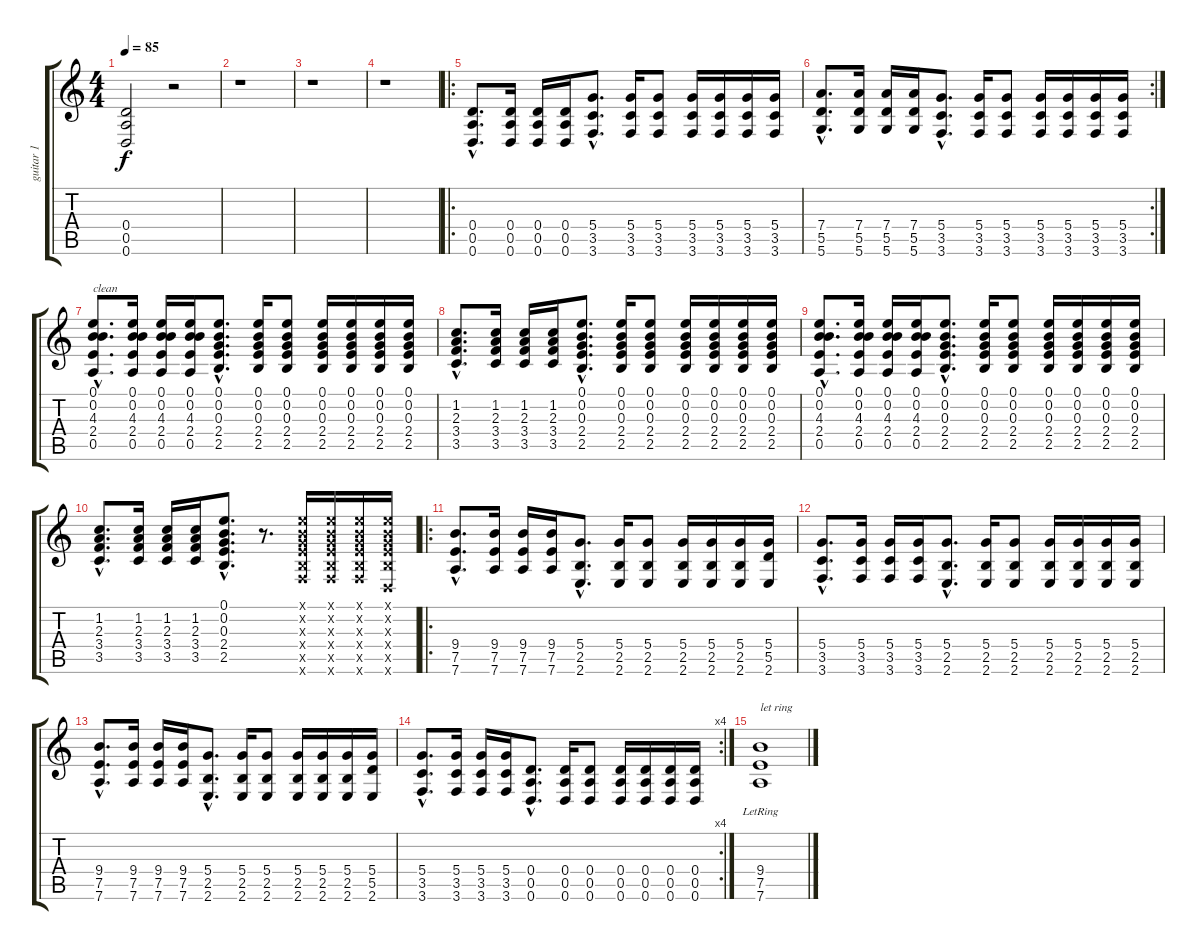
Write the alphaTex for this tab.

\track ("guitar 1" "guitar 1") {instrument electricguitarclean}
\staff {score tabs}
\tuning (E4 B3 G3 D3 A2 D2) {hide}
\ts (4 4)
\tempo 85
\clef g2
\ks c
(0.4 0.5 0.6).2{dy f} r.2 |
r.1 |
r.1 |
r.1 |
\ro
(0.4{hac} 0.5{hac} 0.6{hac}).8{d} (0.4 0.5 0.6).16 (0.4 0.5 0.6).16 (0.4 0.5 0.6).16 (5.4{hac} 3.5{hac} 3.6{hac}).8{d} (5.4 3.5 3.6).16 (5.4 3.5 3.6).8 (5.4 3.5 3.6).16 (5.4 3.5 3.6).16 (5.4 3.5 3.6).16 (5.4 3.5 3.6).16 |
\rc 2
(7.4{hac} 5.5{hac} 5.6{hac}).8{d} (7.4 5.5 5.6).16 (7.4 5.5 5.6).16 (7.4 5.5 5.6).16 (5.4{hac} 3.5{hac} 3.6{hac}).8{d} (5.4 3.5 3.6).16 (5.4 3.5 3.6).8 (5.4 3.5 3.6).16 (5.4 3.5 3.6).16 (5.4 3.5 3.6).16 (5.4 3.5 3.6).16 |
(0.1{hac} 0.2{hac} 4.3{hac} 2.4{hac} 0.5{hac}).8{d txt "clean"} (0.1 0.2 4.3 2.4 0.5).16 (0.1 0.2 4.3 2.4 0.5).16 (0.1 0.2 4.3 2.4 0.5).16 (0.1{hac} 0.2{hac} 0.3{hac} 2.4{hac} 2.5{hac}).8{d} (0.1 0.2 0.3 2.4 2.5).16 (0.1 0.2 0.3 2.4 2.5).8 (0.1 0.2 0.3 2.4 2.5).16 (0.1 0.2 0.3 2.4 2.5).16 (0.1 0.2 0.3 2.4 2.5).16 (0.1 0.2 0.3 2.4 2.5).16 |
(1.2{hac} 2.3{hac} 3.4{hac} 3.5{hac}).8{d} (1.2 2.3 3.4 3.5).16 (1.2 2.3 3.4 3.5).16 (1.2 2.3 3.4 3.5).16 (0.1{hac} 0.2{hac} 0.3{hac} 2.4{hac} 2.5{hac}).8{d} (0.1 0.2 0.3 2.4 2.5).16 (0.1 0.2 0.3 2.4 2.5).8 (0.1 0.2 0.3 2.4 2.5).16 (0.1 0.2 0.3 2.4 2.5).16 (0.1 0.2 0.3 2.4 2.5).16 (0.1 0.2 0.3 2.4 2.5).16 |
(0.1{hac} 0.2{hac} 4.3{hac} 2.4{hac} 0.5{hac}).8{d} (0.1 0.2 4.3 2.4 0.5).16 (0.1 0.2 4.3 2.4 0.5).16 (0.1 0.2 4.3 2.4 0.5).16 (0.1{hac} 0.2{hac} 0.3{hac} 2.4{hac} 2.5{hac}).8{d} (0.1 0.2 0.3 2.4 2.5).16 (0.1 0.2 0.3 2.4 2.5).8 (0.1 0.2 0.3 2.4 2.5).16 (0.1 0.2 0.3 2.4 2.5).16 (0.1 0.2 0.3 2.4 2.5).16 (0.1 0.2 0.3 2.4 2.5).16 |
(1.2{hac} 2.3{hac} 3.4{hac} 3.5{hac}).8{d} (1.2 2.3 3.4 3.5).16 (1.2 2.3 3.4 3.5).16 (1.2 2.3 3.4 3.5).16 (0.1{hac} 0.2{hac} 0.3{hac} 2.4{hac} 2.5{hac}).8{d} r.8{d} (0.1{x} 0.2{x} 0.3{x} 2.4{x} 2.5{x} 3.6{x}).16 (0.1{x} 0.2{x} 0.3{x} 2.4{x} 2.5{x} 3.6{x}).16 (0.1{x} 0.2{x} 0.3{x} 2.4{x} 2.5{x} 3.6{x}).16 (0.1{x} 0.2{x} 0.3{x} 2.4{x} 2.5{x} 0.6{x}).16 |
\ro
(9.4{hac} 7.5{hac} 7.6{hac}).8{d} (9.4 7.5 7.6).16 (9.4 7.5 7.6).16 (9.4 7.5 7.6).16 (5.4{hac} 2.5{hac} 2.6{hac}).8{d} (5.4 2.5 2.6).16 (5.4 2.5 2.6).8 (5.4 2.5 2.6).16 (5.4 2.5 2.6).16 (5.4 2.5 2.6).16 (5.4 5.5 2.6).16 |
(5.4{hac} 3.5{hac} 3.6{hac}).8{d} (5.4 3.5 3.6).16 (5.4 3.5 3.6).16 (5.4 3.5 3.6).16 (5.4{hac} 2.5{hac} 2.6{hac}).8{d} (5.4 2.5 2.6).16 (5.4 2.5 2.6).8 (5.4 2.5 2.6).16 (5.4 2.5 2.6).16 (5.4 2.5 2.6).16 (5.4 2.5 2.6).16 |
(9.4{hac} 7.5{hac} 7.6{hac}).8{d} (9.4 7.5 7.6).16 (9.4 7.5 7.6).16 (9.4 7.5 7.6).16 (5.4{hac} 2.5{hac} 2.6{hac}).8{d} (5.4 2.5 2.6).16 (5.4 2.5 2.6).8 (5.4 2.5 2.6).16 (5.4 2.5 2.6).16 (5.4 2.5 2.6).16 (5.4 5.5 2.6).16 |
\rc 4
(5.4{hac} 3.5{hac} 3.6{hac}).8{d} (5.4 3.5 3.6).16 (5.4 3.5 3.6).16 (5.4 3.5 3.6).16 (0.4{hac} 0.5{hac} 0.6{hac}).8{d} (0.4 0.5 0.6).16 (0.4 0.5 0.6).8 (0.4 0.5 0.6).16 (0.4 0.5 0.6).16 (0.4 0.5 0.6).16 (0.4 0.5 0.6).16 |
(9.4{lr} 7.5{lr} 7.6{lr}).1{txt "let ring"}
